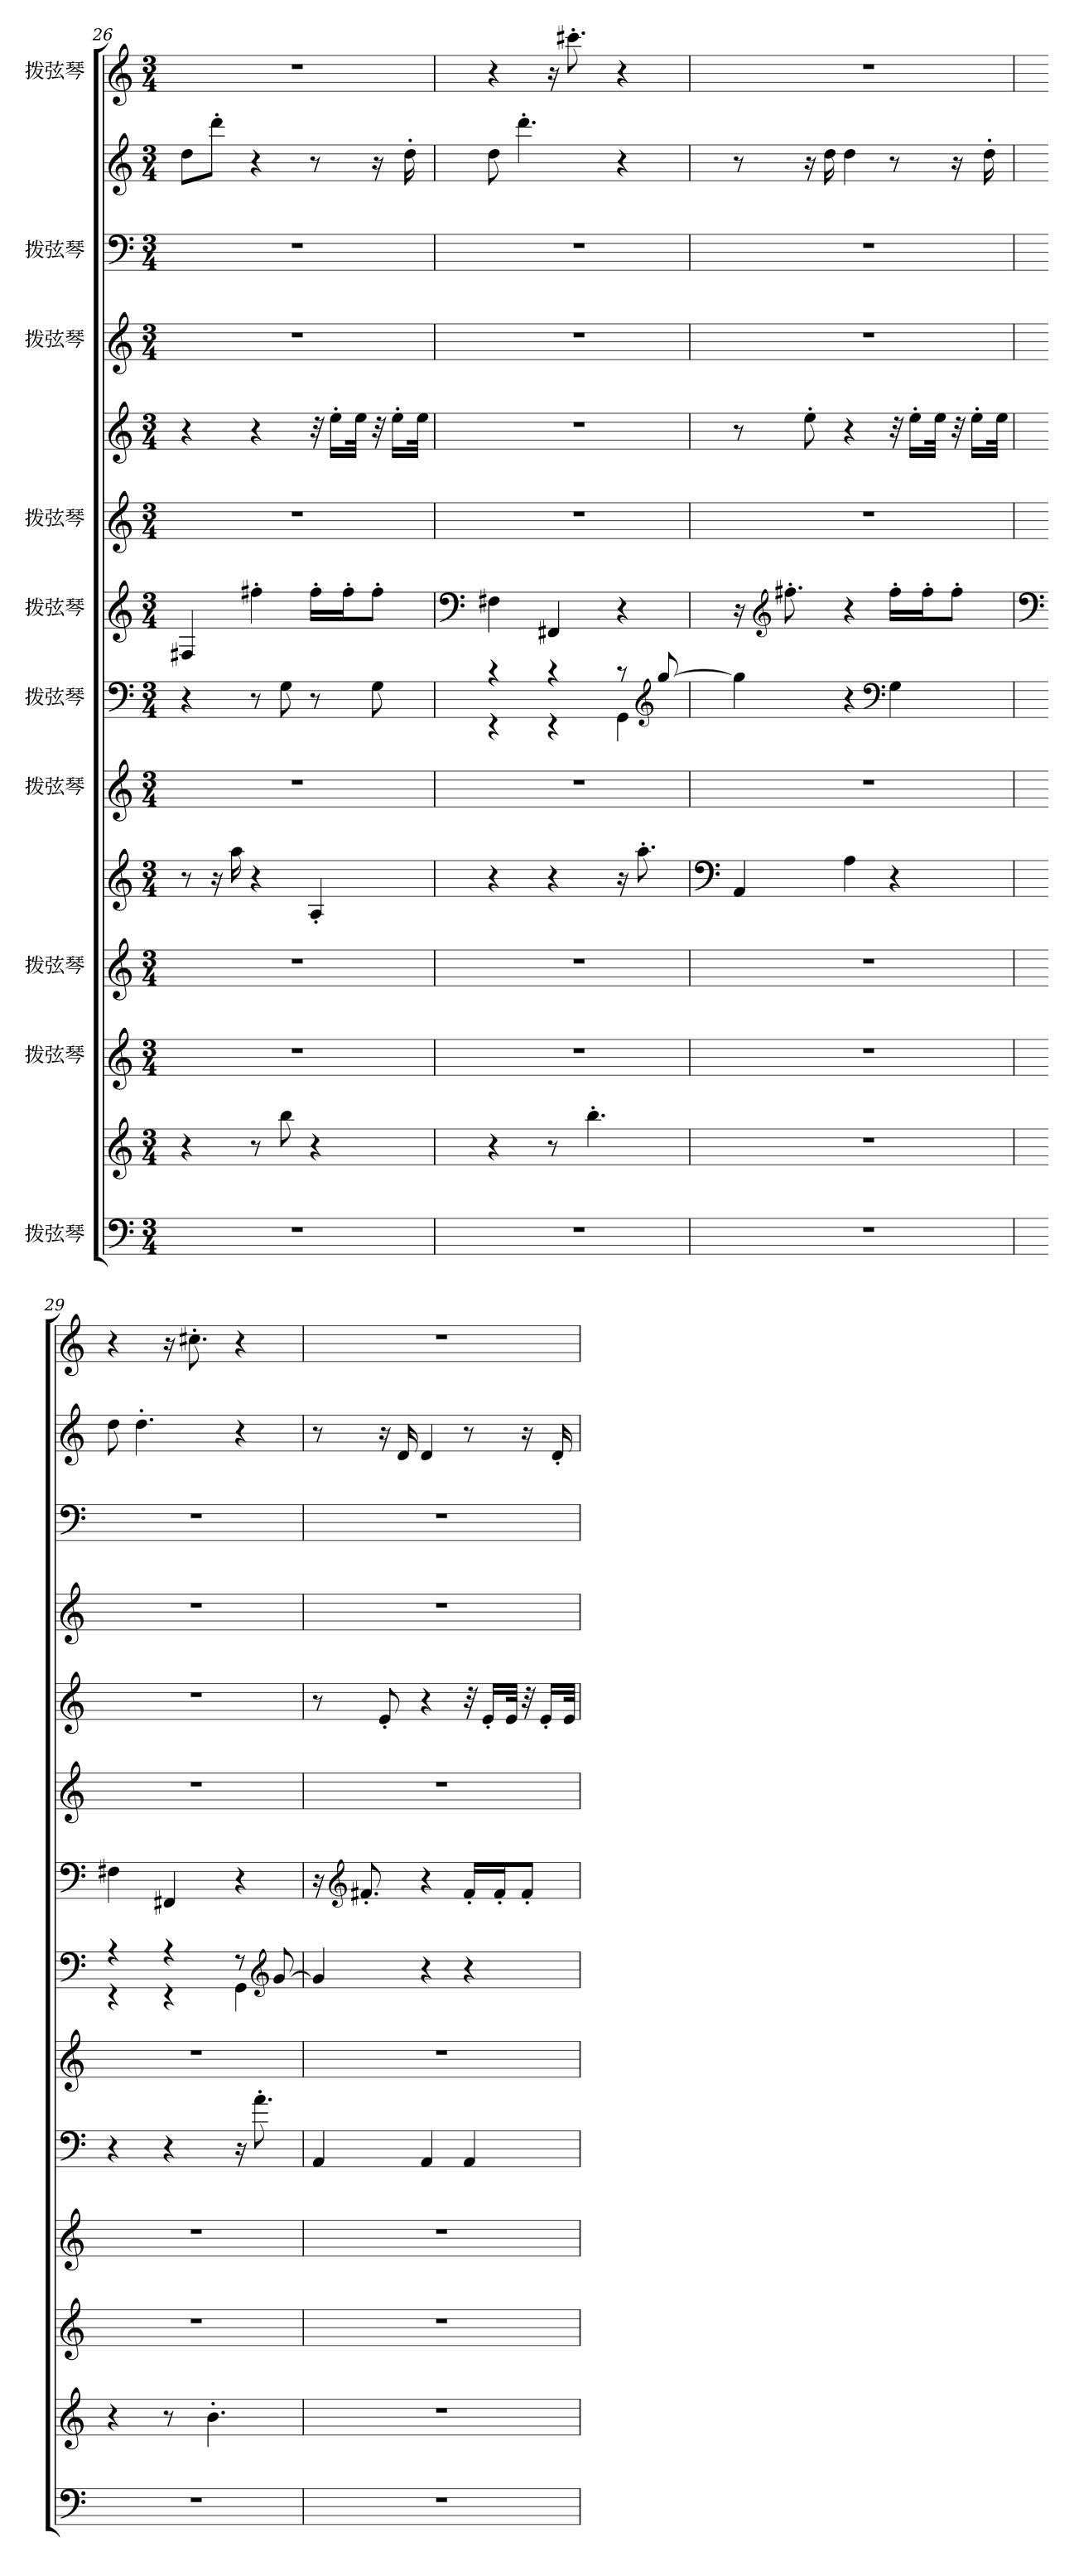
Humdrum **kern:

**kern	**kern	**kern	**kern	**kern	**kern	**kern	**kern	**kern	**kern	**kern	**kern	**kern	**kern
*part10	*part10	*part9	*part8	*part8	*part7	*part6	*part5	*part4	*part4	*part3	*part2	*part2	*part1
*staff14	*staff13	*staff12	*staff11	*staff10	*staff9	*staff8	*staff7	*staff6	*staff5	*staff4	*staff3	*staff2	*staff1
*I"拨弦琴	*	*I"拨弦琴	*I"拨弦琴	*	*I"拨弦琴	*I"拨弦琴	*I"拨弦琴	*I"拨弦琴	*	*I"拨弦琴	*I"拨弦琴	*	*I"拨弦琴
*clefF4	*clefG2	*clefG2	*clefG2	*clefG2	*clefG2	*clefF4	*clefG2	*clefG2	*clefG2	*clefG2	*clefF4	*clefG2	*clefG2
*k[]	*k[]	*k[]	*k[]	*k[]	*k[]	*k[]	*k[]	*k[]	*k[]	*k[]	*k[]	*k[]	*k[]
*M3/4	*M3/4	*M3/4	*M3/4	*M3/4	*M3/4	*M3/4	*M3/4	*M3/4	*M3/4	*M3/4	*M3/4	*M3/4	*M3/4
=26	=26	=26	=26	=26	=26	=26	=26	=26	=26	=26	=26	=26	=26
2.r	4r	2.r	2.r	8r	2.r	4r	4F#X/	2.r	4r	2.r	2.r	8dd\L	2.r
.	.	.	.	16r	.	.	.	.	.	.	.	8ddd'\J	.
.	.	.	.	16aa\	.	.	.	.	.	.	.	.	.
.	8r	.	.	4r	.	8r	4ff#X'\	.	4r	.	.	4r	.
.	8bb\	.	.	.	.	8G\	.	.	.	.	.	.	.
.	4r	.	.	4A'/	.	8r	16ff#'\LL	.	32r	.	.	8r	.
.	.	.	.	.	.	.	.	.	16ee'\LL	.	.	.	.
.	.	.	.	.	.	.	16ff#'\J	.	.	.	.	.	.
.	.	.	.	.	.	.	.	.	32ee\JJk	.	.	.	.
.	.	.	.	.	.	8G\	8ff#'\J	.	32r	.	.	16r	.
.	.	.	.	.	.	.	.	.	16ee'\LL	.	.	.	.
.	.	.	.	.	.	.	.	.	.	.	.	16dd'\	.
.	.	.	.	.	.	.	.	.	32ee\JJk	.	.	.	.
=27	=27	=27	=27	=27	=27	=27	=27	=27	=27	=27	=27	=27	=27
*	*	*	*	*	*	*	*clefF4	*	*	*	*	*	*
*	*	*	*	*	*	*^	*	*	*	*	*	*	*
2.r	4r	2.r	2.r	4r	2.r	4r	4r	4F#X\	2.r	2.r	2.r	2.r	8dd\	4r
.	.	.	.	.	.	.	.	.	.	.	.	.	4.ddd'\	.
.	8r	.	.	4r	.	4r	4r	4FF#X/	.	.	.	.	.	16r
.	.	.	.	.	.	.	.	.	.	.	.	.	.	8.ccc#X'\
.	4.bb'\	.	.	.	.	.	.	.	.	.	.	.	.	.
.	.	.	.	16r	.	8r	4GG\	4r	.	.	.	.	4r	4r
.	.	.	.	8.aa'\	.	.	.	.	.	.	.	.	.	.
*	*	*	*	*	*	*clefG2	*	*	*	*	*	*	*	*
.	.	.	.	.	.	[8gg/	.	.	.	.	.	.	.	.
*	*	*	*	*	*	*v	*v	*	*	*	*	*	*	*
!!LO:PB:g=z
=28	=28	=28	=28	=28	=28	=28	=28	=28	=28	=28	=28	=28	=28
*	*	*	*	*clefF4	*	*	*	*	*	*	*	*	*
2.r	2.r	2.r	2.r	4AA/	2.r	4gg\]	16r	2.r	8r	2.r	2.r	8r	2.r
*	*	*	*	*	*	*	*clefG2	*	*	*	*	*	*
.	.	.	.	.	.	.	8.ff#X'\	.	.	.	.	.	.
.	.	.	.	.	.	.	.	.	8ee'\	.	.	16r	.
.	.	.	.	.	.	.	.	.	.	.	.	16dd\	.
.	.	.	.	4A\	.	4r	4r	.	4r	.	.	4dd\	.
*	*	*	*	*	*	*clefF4	*	*	*	*	*	*	*
.	.	.	.	4r	.	4G\	16ff#'\LL	.	32r	.	.	8r	.
.	.	.	.	.	.	.	.	.	16ee'\LL	.	.	.	.
.	.	.	.	.	.	.	16ff#'\J	.	.	.	.	.	.
.	.	.	.	.	.	.	.	.	32ee\JJk	.	.	.	.
.	.	.	.	.	.	.	8ff#'\J	.	32r	.	.	16r	.
.	.	.	.	.	.	.	.	.	16ee'\LL	.	.	.	.
.	.	.	.	.	.	.	.	.	.	.	.	16dd'\	.
.	.	.	.	.	.	.	.	.	32ee\JJk	.	.	.	.
=29	=29	=29	=29	=29	=29	=29	=29	=29	=29	=29	=29	=29	=29
*	*	*	*	*	*	*	*clefF4	*	*	*	*	*	*
*	*	*	*	*	*	*^	*	*	*	*	*	*	*
2.r	4r	2.r	2.r	4r	2.r	4r	4r	4F#X\	2.r	2.r	2.r	2.r	8dd\	4r
.	.	.	.	.	.	.	.	.	.	.	.	.	4.dd'\	.
.	8r	.	.	4r	.	4r	4r	4FF#X/	.	.	.	.	.	16r
.	.	.	.	.	.	.	.	.	.	.	.	.	.	8.cc#X'\
.	4.b'\	.	.	.	.	.	.	.	.	.	.	.	.	.
.	.	.	.	16r	.	8r	4GG\	4r	.	.	.	.	4r	4r
.	.	.	.	8.a'\	.	.	.	.	.	.	.	.	.	.
*	*	*	*	*	*	*clefG2	*	*	*	*	*	*	*	*
.	.	.	.	.	.	[8g/	.	.	.	.	.	.	.	.
*	*	*	*	*	*	*v	*v	*	*	*	*	*	*	*
=30	=30	=30	=30	=30	=30	=30	=30	=30	=30	=30	=30	=30	=30
2.r	2.r	2.r	2.r	4AA/	2.r	4g/]	16r	2.r	8r	2.r	2.r	8r	2.r
*	*	*	*	*	*	*	*clefG2	*	*	*	*	*	*
.	.	.	.	.	.	.	8.f#X'/	.	.	.	.	.	.
.	.	.	.	.	.	.	.	.	8e'/	.	.	16r	.
.	.	.	.	.	.	.	.	.	.	.	.	16d/	.
.	.	.	.	4AA/	.	4r	4r	.	4r	.	.	4d/	.
.	.	.	.	4AA/	.	4r	16f#'/LL	.	32r	.	.	8r	.
.	.	.	.	.	.	.	.	.	16e'/LL	.	.	.	.
.	.	.	.	.	.	.	16f#'/J	.	.	.	.	.	.
.	.	.	.	.	.	.	.	.	32e/JJk	.	.	.	.
.	.	.	.	.	.	.	8f#'/J	.	32r	.	.	16r	.
.	.	.	.	.	.	.	.	.	16e'/LL	.	.	.	.
.	.	.	.	.	.	.	.	.	.	.	.	16d'/	.
.	.	.	.	.	.	.	.	.	32e/JJk	.	.	.	.
=	=	=	=	=	=	=	=	=	=	=	=	=	=
*-	*-	*-	*-	*-	*-	*-	*-	*-	*-	*-	*-	*-	*-
